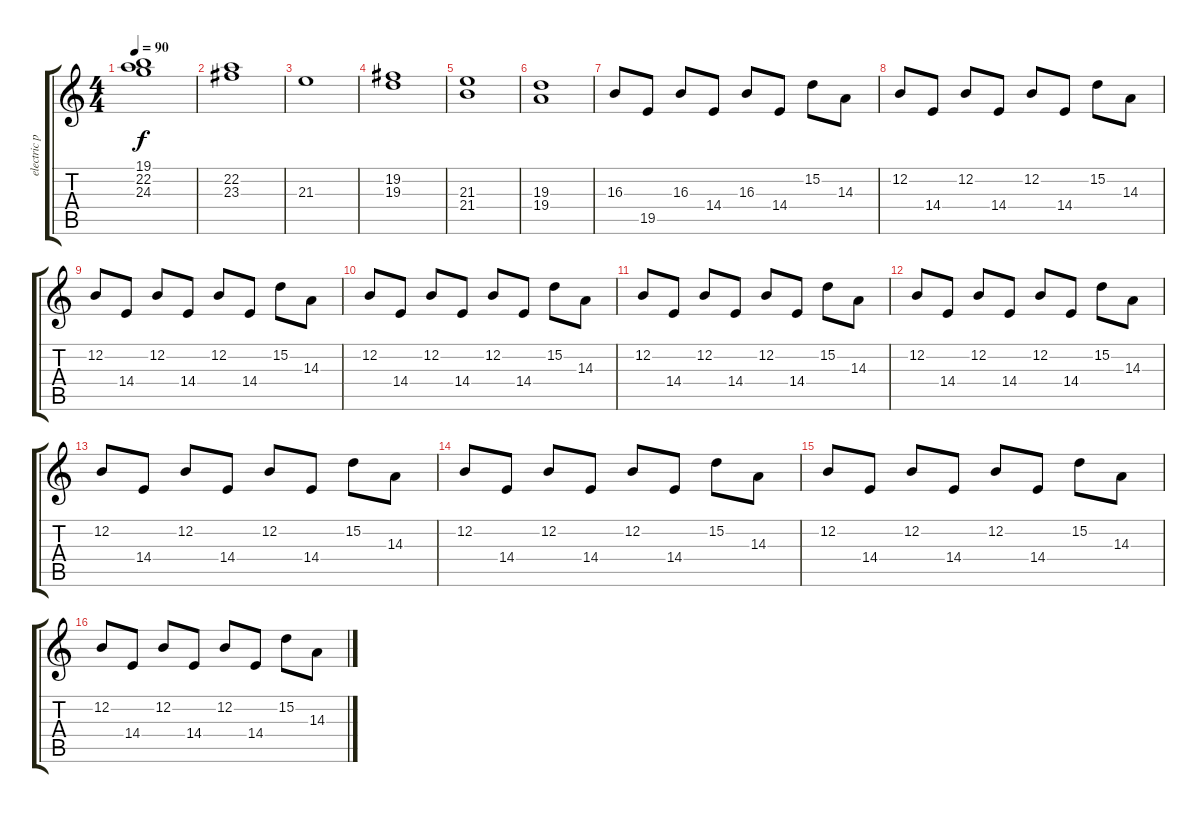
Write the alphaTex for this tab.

\track ("electric piano" "electric p") {instrument electricpiano1}
\staff {score tabs}
\tuning (E4 B3 G3 D3 A2 E2) {hide}
\ts (4 4)
\tempo 90
\clef g2
\ks c
(19.1 22.2 24.3).1{dy f} |
(22.2 23.3).1 |
21.3.1 |
(19.2 19.3).1 |
(21.3 21.4).1 |
(19.3 19.4).1 |
16.3.8 19.5.8 16.3.8 14.4.8 16.3.8 14.4.8 15.2.8 14.3.8 |
12.2.8 14.4.8 12.2.8 14.4.8 12.2.8 14.4.8 15.2.8 14.3.8 |
12.2.8 14.4.8 12.2.8 14.4.8 12.2.8 14.4.8 15.2.8 14.3.8 |
12.2.8 14.4.8 12.2.8 14.4.8 12.2.8 14.4.8 15.2.8 14.3.8 |
12.2.8 14.4.8 12.2.8 14.4.8 12.2.8 14.4.8 15.2.8 14.3.8 |
12.2.8 14.4.8 12.2.8 14.4.8 12.2.8 14.4.8 15.2.8 14.3.8 |
12.2.8 14.4.8 12.2.8 14.4.8 12.2.8 14.4.8 15.2.8 14.3.8 |
12.2.8 14.4.8 12.2.8 14.4.8 12.2.8 14.4.8 15.2.8 14.3.8 |
12.2.8 14.4.8 12.2.8 14.4.8 12.2.8 14.4.8 15.2.8 14.3.8 |
12.2.8 14.4.8 12.2.8 14.4.8 12.2.8 14.4.8 15.2.8 14.3.8
